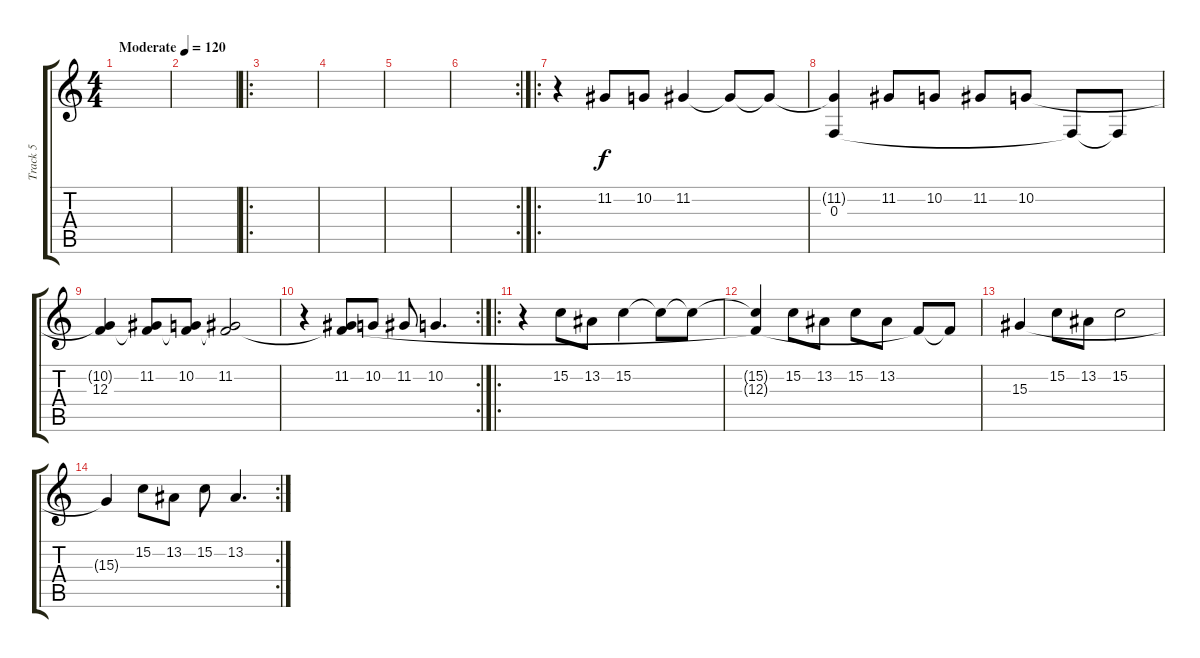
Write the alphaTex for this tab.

\track ("Track 5" "Track 5") {instrument viola}
\staff {score tabs}
\tuning (D4 A3 F3 C3 G2 C2) {hide}
\ts (4 4)
\tempo (120 "Moderate")
\clef g2
\ks c
|
|
\ro
|
|
|
\rc 2
|
\ro
r.4 11.2.8 10.2.8 11.2.4 11.2{t}.8 11.2{t}.8 |
(11.2{t} 0.3).4 11.2.8 10.2.8 11.2.8 10.2.8 0.3{t}.8 0.3{t}.8 |
(10.2{t} 12.3).4 (11.2 12.3{t}).8 (10.2 12.3{t}).8 (11.2 12.3{t}).2 |
\rc 2
r.4 (11.2 12.3{t}).8 10.2.8 11.2.8 10.2.4{d} |
\ro
r.4 15.2.8 13.2.8 15.2.4 15.2{t}.8 15.2{t}.8 |
(15.2{t} 12.3{t}).4 15.2.8 13.2.8 15.2.8 13.2.8 12.3{t}.8 12.3{t}.8 |
15.3.4 15.2.8 13.2.8 15.2.2 |
\rc 2
15.3{t}.4 15.2.8 13.2.8 15.2.8 13.2.4{d}
